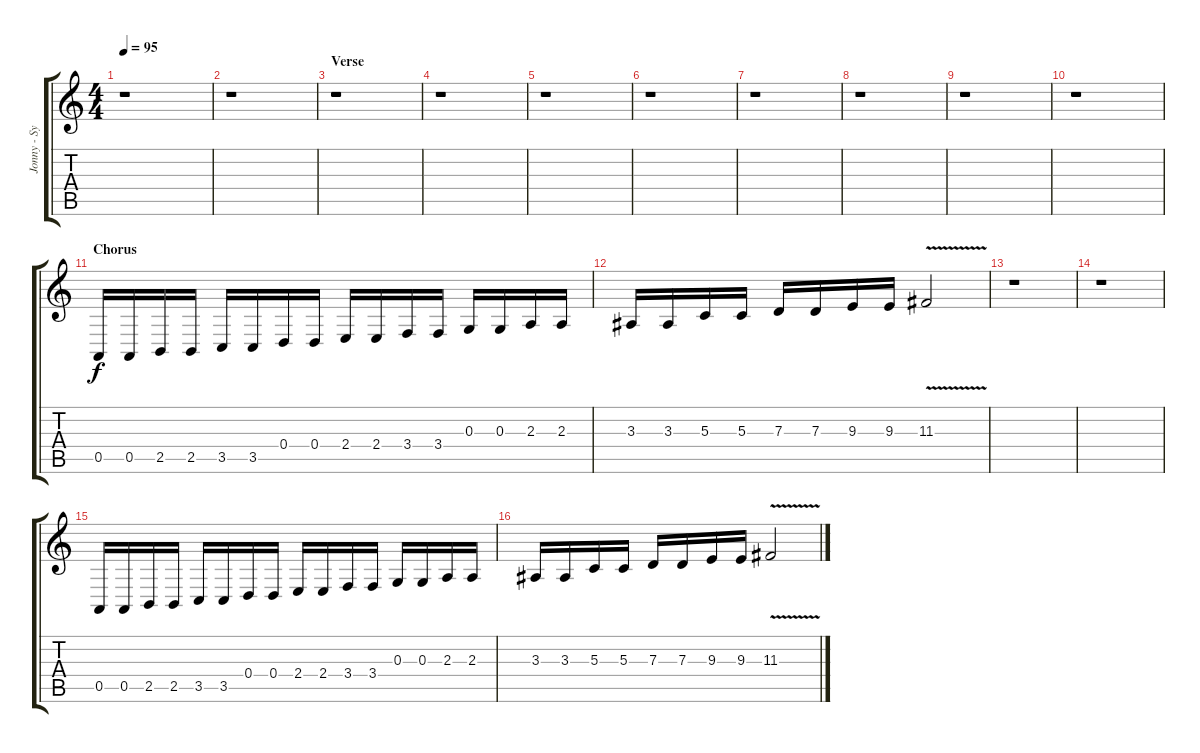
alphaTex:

\track ("Jonny - Synth FX" "Jonny - Sy") {instrument fx7echoes}
\staff {score tabs}
\tuning (E4 B3 G3 D3 A2 E2) {hide}
\ts (4 4)
\tempo 95
\clef g2
\ks c
r.1{dy f} |
r.1 |
\section ("" "Verse")
r.1 |
r.1 |
r.1 |
r.1 |
r.1 |
r.1 |
r.1 |
r.1 |
\section ("" "Chorus")
0.5.16 0.5.16 2.5.16 2.5.16 3.5.16 3.5.16 0.4.16 0.4.16 2.4.16 2.4.16 3.4.16 3.4.16 0.3.16 0.3.16 2.3.16 2.3.16 |
3.3.16 3.3.16 5.3.16 5.3.16 7.3.16 7.3.16 9.3.16 9.3.16 11.3{v}.2 |
r.1 |
r.1 |
0.5.16 0.5.16 2.5.16 2.5.16 3.5.16 3.5.16 0.4.16 0.4.16 2.4.16 2.4.16 3.4.16 3.4.16 0.3.16 0.3.16 2.3.16 2.3.16 |
3.3.16 3.3.16 5.3.16 5.3.16 7.3.16 7.3.16 9.3.16 9.3.16 11.3{v}.2
